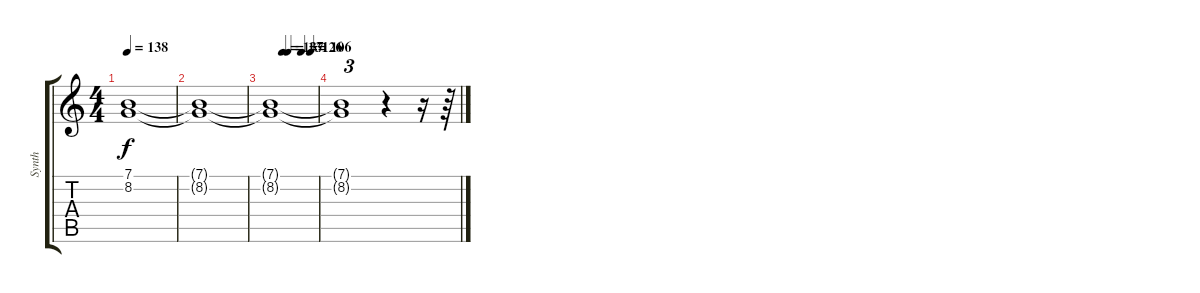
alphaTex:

\track ("Synth" "Synth") {instrument synthstrings1}
\staff {score tabs}
\tuning (E4 B3 G3 D3 A2 E2) {hide}
\ts (4 4)
\tempo 138
\clef g2
\ks c
(7.1{t} 8.2{t}).1{dy f} |
(7.1{t} 8.2{t}).1 |
\tempo (137 0.28125)
\tempo (131 0.3854166666666667)
\tempo (126 0.671875)
\tempo (106 0.859375)
(7.1{t} 8.2{t}).1 |
(7.1{t} 8.2{t}).1{tu (3 2)} r.4 r.16 r.64
